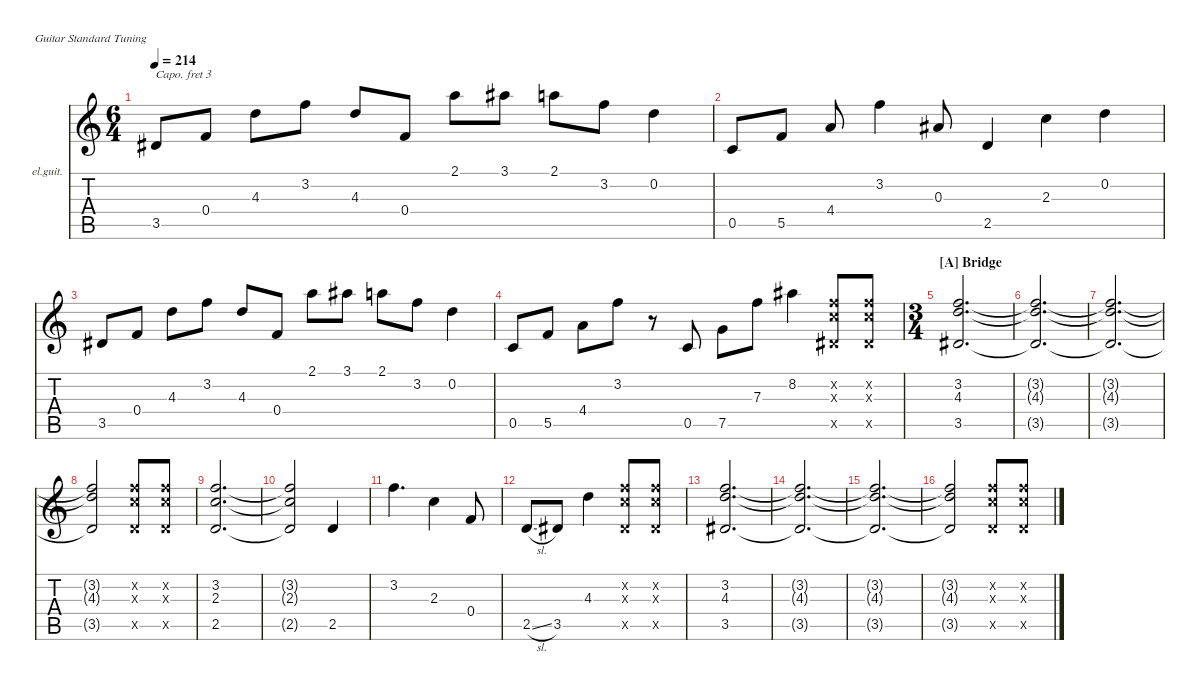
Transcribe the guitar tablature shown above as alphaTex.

\hideDynamics
\bracketExtendMode nobrackets
\firstSystemTrackNameOrientation horizontal
\track ("Clean Guitar" "el.guit.") {instrument electricguitarclean}
\staff {score tabs}
\capo 3
\tuning (E4 B3 G3 D3 A2 E2)
\ts (6 4)
\tempo 214
\clef g2
\ks aminor
3.5{acc #}.8{dy mf} 0.4.8 4.3.8 3.2.8 4.3.8 0.4.8 2.1.8 3.1{acc #}.8 2.1.8 3.2.8 0.2.4 |
0.5.8 5.5.8 4.4.8 3.2.4 0.3{acc #}.8 2.5.4 2.3.4 0.2.4 |
3.5{acc #}.8 0.4.8 4.3.8 3.2.8 4.3.8 0.4.8 2.1.8 3.1{acc #}.8 2.1.8 3.2.8 0.2.4 |
0.5.8 5.5.8 4.4.8 3.2.8 r.8 0.5.8 7.5.8 7.3.8 8.2{acc #}.4 (3.5{x acc #} 2.3{x} 3.2{x}).8 (3.2{x} 2.3{x} 3.5{x acc #}).8 |
\ts (3 4)
\section ("A" "Bridge")
(3.5{acc #} 4.3 3.2).2{d} |
(3.2{t} 4.3{t} 3.5{t acc #}).2{d} |
(3.5{t acc #} 4.3{t} 3.2{t}).2{d} |
(3.2{t} 4.3{t} 3.5{t acc #}).2 (2.5{x} 2.3{x} 3.2{x}).8 (3.2{x} 2.3{x} 2.5{x}).8 |
(2.5 2.3 3.2).2{d} |
(3.2{t} 2.3{t} 2.5{t}).2 2.5.4 |
3.2.4{d} 2.3.4 0.4.8 |
2.5{sl}.8 3.5{acc #}.8 4.3.4 (3.5{x acc #} 2.3{x} 3.2{x}).8 (3.2{x} 2.3{x} 3.5{x acc #}).8 |
(3.5{acc #} 4.3 3.2).2{d} |
(3.2{t} 4.3{t} 3.5{t acc #}).2{d} |
(3.5{t acc #} 4.3{t} 3.2{t}).2{d} |
(3.2{t} 4.3{t} 3.5{t acc #}).2 (2.5{x} 2.3{x} 3.2{x}).8 (3.2{x} 2.3{x} 2.5{x}).8
